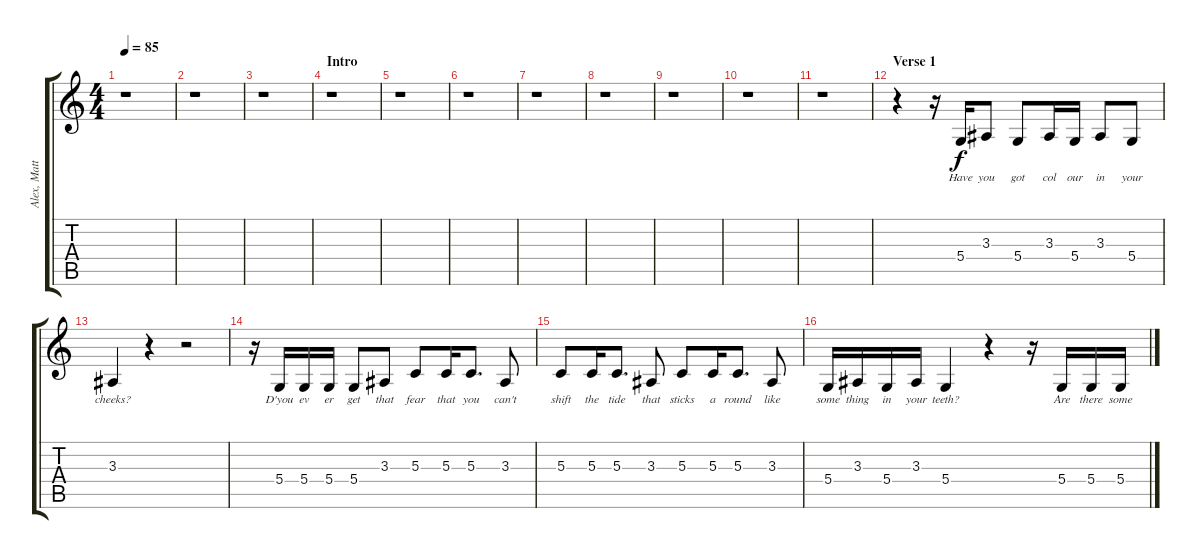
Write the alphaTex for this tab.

\track ("Alex, Matt & Nick - Vocals" "Alex, Matt") {instrument lead6voice}
\staff {score tabs}
\tuning (E4 B3 G3 D3 A2 E2) {hide}
\ts (4 4)
\tempo 85
\clef g2
\ks c
r.1{dy f instrument lead6voice} |
r.1 |
r.1 |
\section ("" "Intro")
r.1 |
r.1 |
r.1 |
r.1 |
r.1 |
r.1 |
r.1 |
r.1 |
\section ("" "Verse 1")
r.4 r.16 5.4.16{lyrics (0 "Have") lyrics (1 "") lyrics (2 "") lyrics (3 "") lyrics (4 "")} 3.3.8{lyrics (0 "you") lyrics (1 "") lyrics (2 "") lyrics (3 "") lyrics (4 "")} 5.4.8{lyrics (0 "got") lyrics (1 "") lyrics (2 "") lyrics (3 "") lyrics (4 "")} 3.3.16{lyrics (0 "col") lyrics (1 "") lyrics (2 "") lyrics (3 "") lyrics (4 "")} 5.4.16{lyrics (0 "our") lyrics (1 "") lyrics (2 "") lyrics (3 "") lyrics (4 "")} 3.3.8{lyrics (0 "in") lyrics (1 "") lyrics (2 "") lyrics (3 "") lyrics (4 "")} 5.4.8{lyrics (0 "your") lyrics (1 "") lyrics (2 "") lyrics (3 "") lyrics (4 "")} |
3.3.4{lyrics (0 "cheeks?") lyrics (1 "") lyrics (2 "") lyrics (3 "") lyrics (4 "")} r.4 r.2 |
r.16 5.4.16{lyrics (0 "D'you") lyrics (1 "") lyrics (2 "") lyrics (3 "") lyrics (4 "")} 5.4.16{lyrics (0 "ev") lyrics (1 "") lyrics (2 "") lyrics (3 "") lyrics (4 "")} 5.4.16{lyrics (0 "er") lyrics (1 "") lyrics (2 "") lyrics (3 "") lyrics (4 "")} 5.4.8{lyrics (0 "get") lyrics (1 "") lyrics (2 "") lyrics (3 "") lyrics (4 "")} 3.3.8{lyrics (0 "that") lyrics (1 "") lyrics (2 "") lyrics (3 "") lyrics (4 "")} 5.3.8{lyrics (0 "fear") lyrics (1 "") lyrics (2 "") lyrics (3 "") lyrics (4 "")} 5.3.16{lyrics (0 "that") lyrics (1 "") lyrics (2 "") lyrics (3 "") lyrics (4 "")} 5.3.8{d lyrics (0 "you") lyrics (1 "") lyrics (2 "") lyrics (3 "") lyrics (4 "")} 3.3.8{lyrics (0 "can't") lyrics (1 "") lyrics (2 "") lyrics (3 "") lyrics (4 "")} |
5.3.8{lyrics (0 "shift") lyrics (1 "") lyrics (2 "") lyrics (3 "") lyrics (4 "")} 5.3.16{lyrics (0 "the") lyrics (1 "") lyrics (2 "") lyrics (3 "") lyrics (4 "")} 5.3.8{d lyrics (0 "tide") lyrics (1 "") lyrics (2 "") lyrics (3 "") lyrics (4 "")} 3.3.8{lyrics (0 "that") lyrics (1 "") lyrics (2 "") lyrics (3 "") lyrics (4 "")} 5.3.8{lyrics (0 "sticks") lyrics (1 "") lyrics (2 "") lyrics (3 "") lyrics (4 "")} 5.3.16{lyrics (0 "a") lyrics (1 "") lyrics (2 "") lyrics (3 "") lyrics (4 "")} 5.3.8{d lyrics (0 "round") lyrics (1 "") lyrics (2 "") lyrics (3 "") lyrics (4 "")} 3.3.8{lyrics (0 "like") lyrics (1 "") lyrics (2 "") lyrics (3 "") lyrics (4 "")} |
5.4.16{lyrics (0 "some") lyrics (1 "") lyrics (2 "") lyrics (3 "") lyrics (4 "")} 3.3.16{lyrics (0 "thing") lyrics (1 "") lyrics (2 "") lyrics (3 "") lyrics (4 "")} 5.4.16{lyrics (0 "in") lyrics (1 "") lyrics (2 "") lyrics (3 "") lyrics (4 "")} 3.3.16{lyrics (0 "your") lyrics (1 "") lyrics (2 "") lyrics (3 "") lyrics (4 "")} 5.4.4{lyrics (0 "teeth?") lyrics (1 "") lyrics (2 "") lyrics (3 "") lyrics (4 "")} r.4 r.16 5.4.16{lyrics (0 "Are") lyrics (1 "") lyrics (2 "") lyrics (3 "") lyrics (4 "")} 5.4.16{lyrics (0 "there") lyrics (1 "") lyrics (2 "") lyrics (3 "") lyrics (4 "")} 5.4.16{lyrics (0 "some") lyrics (1 "") lyrics (2 "") lyrics (3 "") lyrics (4 "")}
